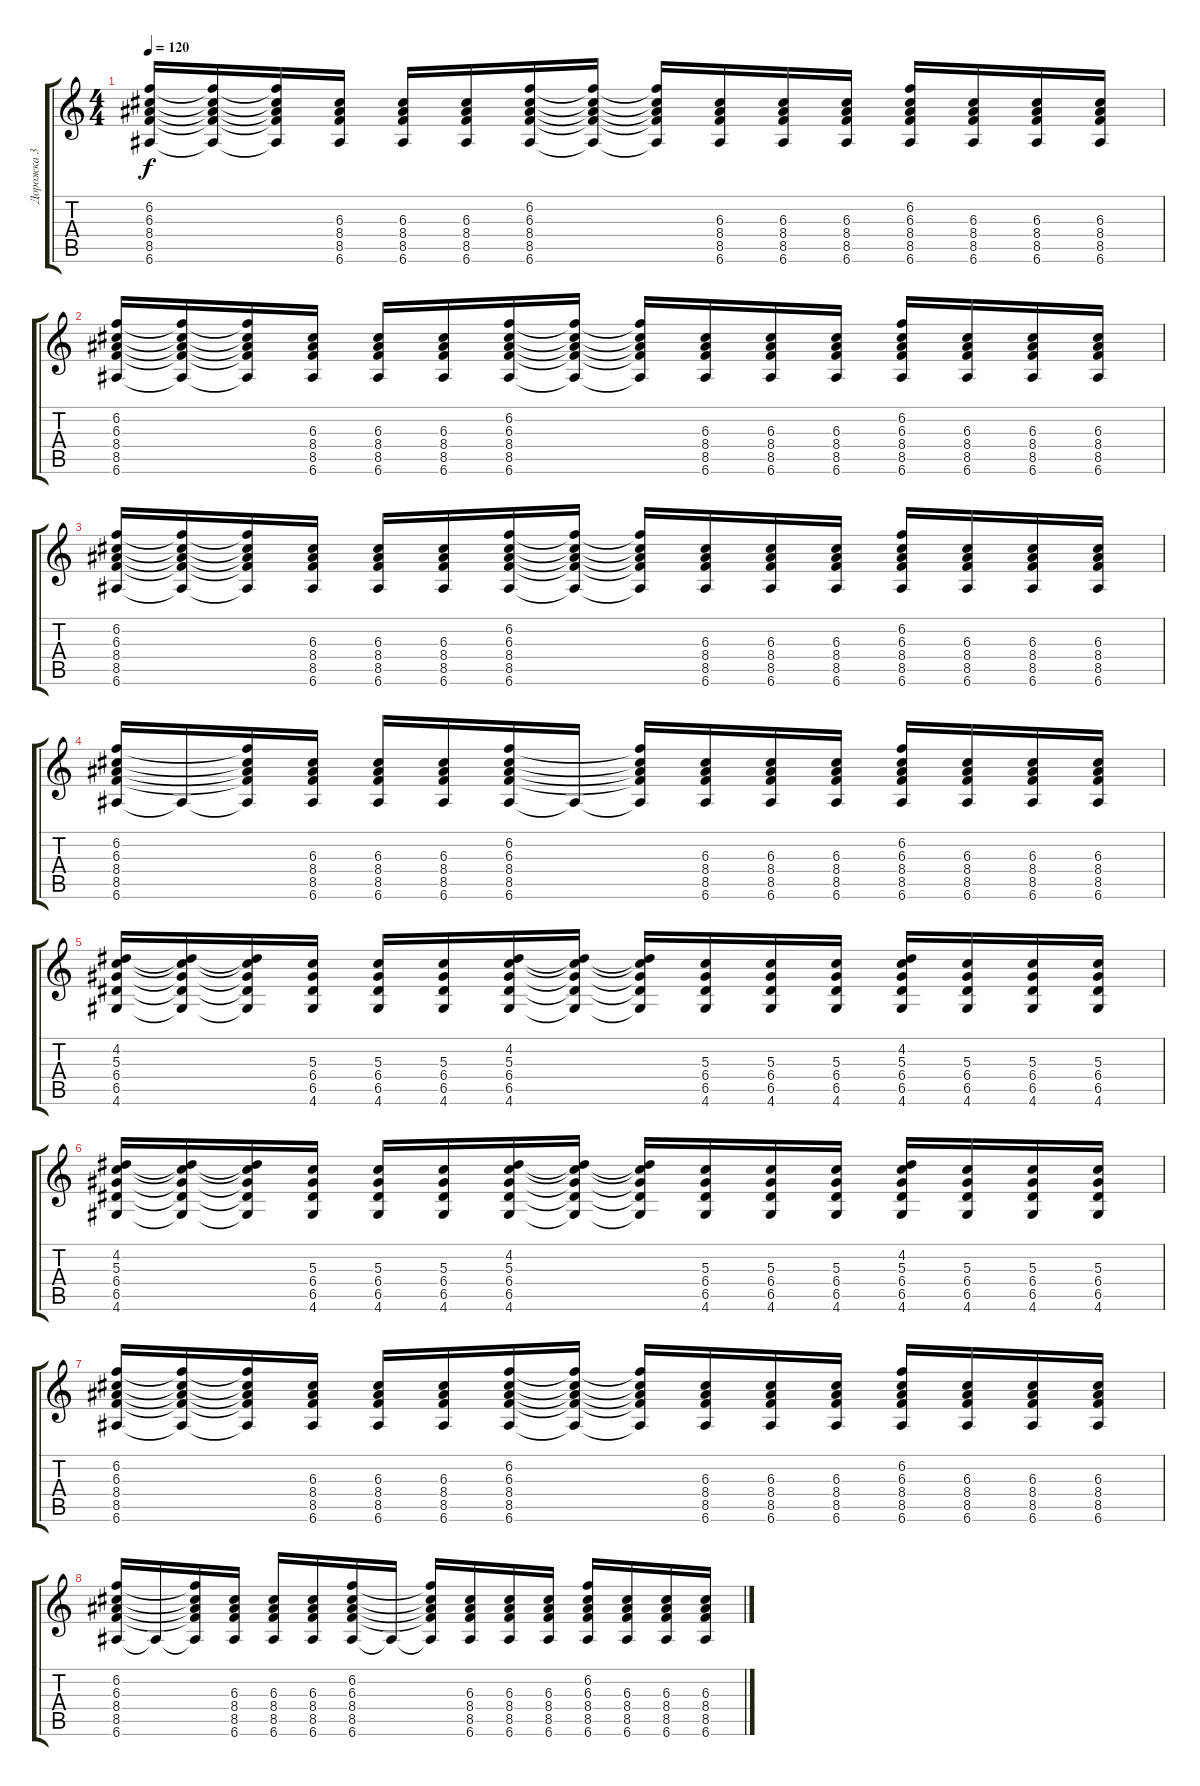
\track ("Дорожка 3" "Дорожка 3") {instrument acousticguitarsteel}
\staff {score tabs}
\tuning (E4 B3 G3 D3 A2 E2) {hide}
\ts (4 4)
\tempo 120
\clef g2
\ks c
(6.2 6.3 8.4 8.5 6.6).16{dy f instrument acousticguitarsteel} (6.2{t} 6.3{t} 8.4{t} 8.5{t} 6.6{t}).16 (6.2{t} 6.3{t} 8.4{t} 8.5{t} 6.6{t}).16 (6.3 8.4 8.5 6.6).16 (6.3 8.4 8.5 6.6).16 (6.3 8.4 8.5 6.6).16 (6.2 6.3 8.4 8.5 6.6).16 (6.2{t} 6.3{t} 8.4{t} 8.5{t} 6.6{t}).16 (6.2{t} 6.3{t} 8.4{t} 8.5{t} 6.6{t}).16 (6.3 8.4 8.5 6.6).16 (6.3 8.4 8.5 6.6).16 (6.3 8.4 8.5 6.6).16 (6.2 6.3 8.4 8.5 6.6).16 (6.3 8.4 8.5 6.6).16 (6.3 8.4 8.5 6.6).16 (6.3 8.4 8.5 6.6).16 |
(6.2 6.3 8.4 8.5 6.6).16 (6.2{t} 6.3{t} 8.4{t} 8.5{t} 6.6{t}).16 (6.2{t} 6.3{t} 8.4{t} 8.5{t} 6.6{t}).16 (6.3 8.4 8.5 6.6).16 (6.3 8.4 8.5 6.6).16 (6.3 8.4 8.5 6.6).16 (6.2 6.3 8.4 8.5 6.6).16 (6.2{t} 6.3{t} 8.4{t} 8.5{t} 6.6{t}).16 (6.2{t} 6.3{t} 8.4{t} 8.5{t} 6.6{t}).16 (6.3 8.4 8.5 6.6).16 (6.3 8.4 8.5 6.6).16 (6.3 8.4 8.5 6.6).16 (6.2 6.3 8.4 8.5 6.6).16 (6.3 8.4 8.5 6.6).16 (6.3 8.4 8.5 6.6).16 (6.3 8.4 8.5 6.6).16 |
(6.2 6.3 8.4 8.5 6.6).16 (6.2{t} 6.3{t} 8.4{t} 8.5{t} 6.6{t}).16 (6.2{t} 6.3{t} 8.4{t} 8.5{t} 6.6{t}).16 (6.3 8.4 8.5 6.6).16 (6.3 8.4 8.5 6.6).16 (6.3 8.4 8.5 6.6).16 (6.2 6.3 8.4 8.5 6.6).16 (6.2{t} 6.3{t} 8.4{t} 8.5{t} 6.6{t}).16 (6.2{t} 6.3{t} 8.4{t} 8.5{t} 6.6{t}).16 (6.3 8.4 8.5 6.6).16 (6.3 8.4 8.5 6.6).16 (6.3 8.4 8.5 6.6).16 (6.2 6.3 8.4 8.5 6.6).16 (6.3 8.4 8.5 6.6).16 (6.3 8.4 8.5 6.6).16 (6.3 8.4 8.5 6.6).16 |
(6.2 6.3 8.4 8.5 6.6).16 6.6{t}.16 (6.2{t} 6.3{t} 8.4{t} 8.5{t} 6.6{t}).16 (6.3 8.4 8.5 6.6).16 (6.3 8.4 8.5 6.6).16 (6.3 8.4 8.5 6.6).16 (6.2 6.3 8.4 8.5 6.6).16 6.6{t}.16 (6.2{t} 6.3{t} 8.4{t} 8.5{t} 6.6{t}).16 (6.3 8.4 8.5 6.6).16 (6.3 8.4 8.5 6.6).16 (6.3 8.4 8.5 6.6).16 (6.2 6.3 8.4 8.5 6.6).16 (6.3 8.4 8.5 6.6).16 (6.3 8.4 8.5 6.6).16 (6.3 8.4 8.5 6.6).16 |
(4.2 5.3 6.4 6.5 4.6).16 (4.2{t} 5.3{t} 6.4{t} 6.5{t} 4.6{t}).16 (4.2{t} 5.3{t} 6.4{t} 6.5{t} 4.6{t}).16 (5.3 6.4 6.5 4.6).16 (5.3 6.4 6.5 4.6).16 (5.3 6.4 6.5 4.6).16 (4.2 5.3 6.4 6.5 4.6).16 (4.2{t} 5.3{t} 6.4{t} 6.5{t} 4.6{t}).16 (4.2{t} 5.3{t} 6.4{t} 6.5{t} 4.6{t}).16 (5.3 6.4 6.5 4.6).16 (5.3 6.4 6.5 4.6).16 (5.3 6.4 6.5 4.6).16 (4.2 5.3 6.4 6.5 4.6).16 (5.3 6.4 6.5 4.6).16 (5.3 6.4 6.5 4.6).16 (5.3 6.4 6.5 4.6).16 |
(4.2 5.3 6.4 6.5 4.6).16 (4.2{t} 5.3{t} 6.4{t} 6.5{t} 4.6{t}).16 (4.2{t} 5.3{t} 6.4{t} 6.5{t} 4.6{t}).16 (5.3 6.4 6.5 4.6).16 (5.3 6.4 6.5 4.6).16 (5.3 6.4 6.5 4.6).16 (4.2 5.3 6.4 6.5 4.6).16 (4.2{t} 5.3{t} 6.4{t} 6.5{t} 4.6{t}).16 (4.2{t} 5.3{t} 6.4{t} 6.5{t} 4.6{t}).16 (5.3 6.4 6.5 4.6).16 (5.3 6.4 6.5 4.6).16 (5.3 6.4 6.5 4.6).16 (4.2 5.3 6.4 6.5 4.6).16 (5.3 6.4 6.5 4.6).16 (5.3 6.4 6.5 4.6).16 (5.3 6.4 6.5 4.6).16 |
(6.2 6.3 8.4 8.5 6.6).16 (6.2{t} 6.3{t} 8.4{t} 8.5{t} 6.6{t}).16 (6.2{t} 6.3{t} 8.4{t} 8.5{t} 6.6{t}).16 (6.3 8.4 8.5 6.6).16 (6.3 8.4 8.5 6.6).16 (6.3 8.4 8.5 6.6).16 (6.2 6.3 8.4 8.5 6.6).16 (6.2{t} 6.3{t} 8.4{t} 8.5{t} 6.6{t}).16 (6.2{t} 6.3{t} 8.4{t} 8.5{t} 6.6{t}).16 (6.3 8.4 8.5 6.6).16 (6.3 8.4 8.5 6.6).16 (6.3 8.4 8.5 6.6).16 (6.2 6.3 8.4 8.5 6.6).16 (6.3 8.4 8.5 6.6).16 (6.3 8.4 8.5 6.6).16 (6.3 8.4 8.5 6.6).16 |
(6.2 6.3 8.4 8.5 6.6).16 6.6{t}.16 (6.2{t} 6.3{t} 8.4{t} 8.5{t} 6.6{t}).16 (6.3 8.4 8.5 6.6).16 (6.3 8.4 8.5 6.6).16 (6.3 8.4 8.5 6.6).16 (6.2 6.3 8.4 8.5 6.6).16 6.6{t}.16 (6.2{t} 6.3{t} 8.4{t} 8.5{t} 6.6{t}).16 (6.3 8.4 8.5 6.6).16 (6.3 8.4 8.5 6.6).16 (6.3 8.4 8.5 6.6).16 (6.2 6.3 8.4 8.5 6.6).16 (6.3 8.4 8.5 6.6).16 (6.3 8.4 8.5 6.6).16 (6.3 8.4 8.5 6.6).16
